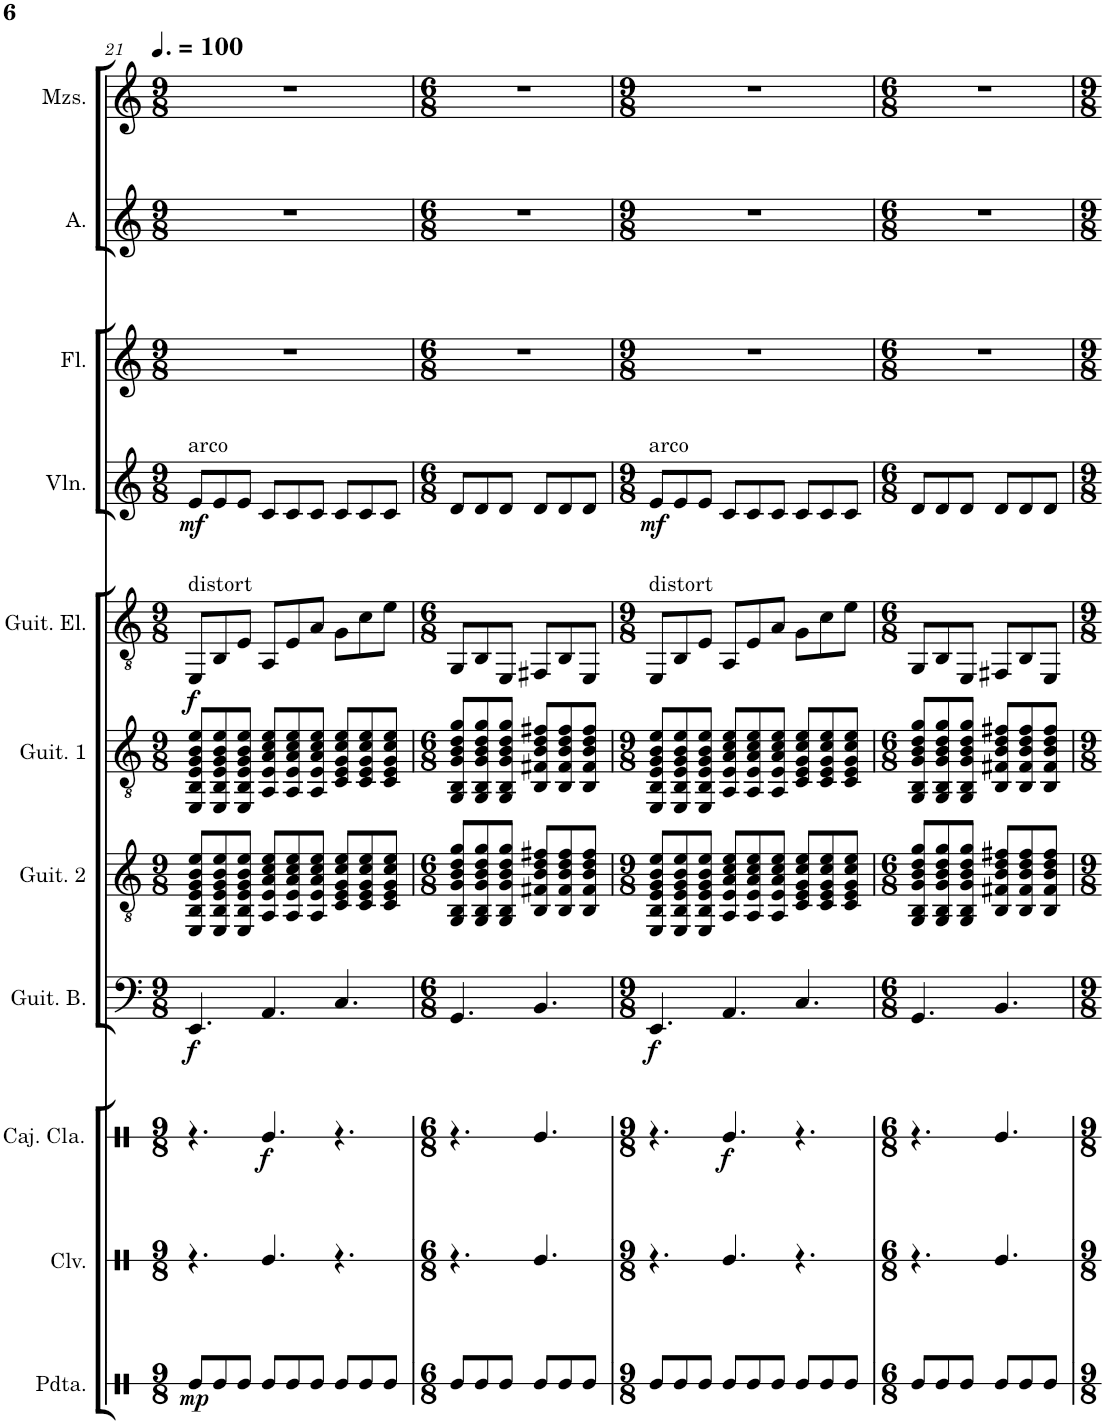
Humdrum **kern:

**kern	**dynam	**kern	**kern	**dynam	**kern	**dynam	**kern	**kern	**kern	**dynam	**kern	**dynam	**kern	**kern	**kern
*part11	*part11	*part10	*part9	*part9	*part8	*part8	*part7	*part6	*part5	*part5	*part4	*part4	*part3	*part2	*part1
*staff11	*staff11	*staff10	*staff9	*staff9	*staff8	*staff8	*staff7	*staff6	*staff5	*staff5	*staff4	*staff4	*staff3	*staff2	*staff1
*I"Pandereta	*	*I"Claves	*I"Caja clara	*	*I"Bajo eléctrico	*	*I"Guitarra acústica 2	*I"Guitarra acústica 1	*I"Guitarra eléctrica	*	*I"Violín	*	*I"Flauta	*I"Alto	*I"Mezzo-soprano
*I'Pdta.	*	*I'Clv.	*I'Caj. Cla.	*	*	*	*I'Guit. 2	*I'Guit. 1	*I'Guit. El.	*	*I'Vln.	*	*I'Fl.	*I'A.	*I'Mzs.
!!LO:PB:g=z
*clefX	*	*clefX	*clefX	*	*clefF4	*	*clefGv2	*clefGv2	*clefGv2	*	*clefG2	*	*clefG2	*clefG2	*clefG2
*	*	*	*	*	*Trd7c12	*	*	*	*	*	*	*	*	*	*
*k[]	*	*k[]	*k[]	*	*k[]	*	*k[]	*k[]	*k[]	*	*k[]	*	*k[]	*k[]	*k[]
*M9/8	*	*M9/8	*M9/8	*	*M9/8	*	*M9/8	*M9/8	*M9/8	*	*M9/8	*	*M9/8	*M9/8	*M9/8
*MM150	*	*MM150	*MM150	*	*MM150	*	*MM150	*MM150	*MM150	*	*MM150	*	*MM150	*MM150	*MM150
=21	=21	=21	=21	=21	=21	=21	=21	=21	=21	=21	=21	=21	=21	=21	=21
!	!	!	!	!	!	!	!	!	!	!	!LO:TX:a:t=arco	!	!	!	!
!	!	!	!	!	!	!	!	!	!LO:TX:a:t=distort	!	!	!	!	!	!
!	!LO:DY:b	!	!	!	!	!LO:DY:b	!	!	!	!LO:DY:b	!	!LO:DY:b	!	!	!
8Re/L	mp	4.r	4.r	.	4.EE/	f	8EE/ 8BB/ 8E/ 8G/ 8B/ 8e/L	8EE/ 8BB/ 8E/ 8G/ 8B/ 8e/L	8EE/L	f	8e/L	mf	8%9r	8%9r	8%9r
8Re/	.	.	.	.	.	.	8EE/ 8BB/ 8E/ 8G/ 8B/ 8e/	8EE/ 8BB/ 8E/ 8G/ 8B/ 8e/	8BB/	.	8e/	.	.	.	.
8Re/J	.	.	.	.	.	.	8EE/ 8BB/ 8E/ 8G/ 8B/ 8e/J	8EE/ 8BB/ 8E/ 8G/ 8B/ 8e/J	8E/J	.	8e/J	.	.	.	.
!	!	!	!	!LO:DY:b	!	!	!	!	!	!	!	!	!	!	!
8Re/L	.	4.Re/	4.Re/	f	4.AA/	.	8AA/ 8E/ 8A/ 8c/ 8e/L	8AA/ 8E/ 8A/ 8c/ 8e/L	8AA/L	.	8c/L	.	.	.	.
8Re/	.	.	.	.	.	.	8AA/ 8E/ 8A/ 8c/ 8e/	8AA/ 8E/ 8A/ 8c/ 8e/	8E/	.	8c/	.	.	.	.
8Re/J	.	.	.	.	.	.	8AA/ 8E/ 8A/ 8c/ 8e/J	8AA/ 8E/ 8A/ 8c/ 8e/J	8A/J	.	8c/J	.	.	.	.
8Re/L	.	4.r	4.r	.	4.C/	.	8C/ 8E/ 8G/ 8c/ 8e/L	8C/ 8E/ 8G/ 8c/ 8e/L	8G\L	.	8c/L	.	.	.	.
8Re/	.	.	.	.	.	.	8C/ 8E/ 8G/ 8c/ 8e/	8C/ 8E/ 8G/ 8c/ 8e/	8c\	.	8c/	.	.	.	.
8Re/J	.	.	.	.	.	.	8C/ 8E/ 8G/ 8c/ 8e/J	8C/ 8E/ 8G/ 8c/ 8e/J	8e\J	.	8c/J	.	.	.	.
=22	=22	=22	=22	=22	=22	=22	=22	=22	=22	=22	=22	=22	=22	=22	=22
*M6/8	*	*M6/8	*M6/8	*	*M6/8	*	*M6/8	*M6/8	*M6/8	*	*M6/8	*	*M6/8	*M6/8	*M6/8
8Re/L	.	4.r	4.r	.	4.GG/	.	8GG/ 8BB/ 8G/ 8B/ 8d/ 8g/L	8GG/ 8BB/ 8G/ 8B/ 8d/ 8g/L	8GG/L	.	8d/L	.	2.r	2.r	2.r
8Re/	.	.	.	.	.	.	8GG/ 8BB/ 8G/ 8B/ 8d/ 8g/	8GG/ 8BB/ 8G/ 8B/ 8d/ 8g/	8BB/	.	8d/	.	.	.	.
8Re/J	.	.	.	.	.	.	8GG/ 8BB/ 8G/ 8B/ 8d/ 8g/J	8GG/ 8BB/ 8G/ 8B/ 8d/ 8g/J	8EE/J	.	8d/J	.	.	.	.
8Re/L	.	4.Re/	4.Re/	.	4.BB/	.	8BB/ 8F#X/ 8B/ 8d/ 8f#X/L	8BB/ 8F#X/ 8B/ 8d/ 8f#X/L	8FF#X/L	.	8d/L	.	.	.	.
8Re/	.	.	.	.	.	.	8BB/ 8F#/ 8B/ 8d/ 8f#/	8BB/ 8F#/ 8B/ 8d/ 8f#/	8BB/	.	8d/	.	.	.	.
8Re/J	.	.	.	.	.	.	8BB/ 8F#/ 8B/ 8d/ 8f#/J	8BB/ 8F#/ 8B/ 8d/ 8f#/J	8EE/J	.	8d/J	.	.	.	.
=23	=23	=23	=23	=23	=23	=23	=23	=23	=23	=23	=23	=23	=23	=23	=23
*M9/8	*	*M9/8	*M9/8	*	*M9/8	*	*M9/8	*M9/8	*M9/8	*	*M9/8	*	*M9/8	*M9/8	*M9/8
!	!	!	!	!	!	!	!	!	!	!	!LO:TX:a:t=arco	!	!	!	!
!	!	!	!	!	!	!	!	!	!LO:TX:a:t=distort	!	!	!	!	!	!
!	!	!	!	!	!	!LO:DY:b	!	!	!	!	!	!LO:DY:b	!	!	!
8Re/L	.	4.r	4.r	.	4.EE/	f	8EE/ 8BB/ 8E/ 8G/ 8B/ 8e/L	8EE/ 8BB/ 8E/ 8G/ 8B/ 8e/L	8EE/L	.	8e/L	mf	8%9r	8%9r	8%9r
8Re/	.	.	.	.	.	.	8EE/ 8BB/ 8E/ 8G/ 8B/ 8e/	8EE/ 8BB/ 8E/ 8G/ 8B/ 8e/	8BB/	.	8e/	.	.	.	.
8Re/J	.	.	.	.	.	.	8EE/ 8BB/ 8E/ 8G/ 8B/ 8e/J	8EE/ 8BB/ 8E/ 8G/ 8B/ 8e/J	8E/J	.	8e/J	.	.	.	.
!	!	!	!	!LO:DY:b	!	!	!	!	!	!	!	!	!	!	!
8Re/L	.	4.Re/	4.Re/	f	4.AA/	.	8AA/ 8E/ 8A/ 8c/ 8e/L	8AA/ 8E/ 8A/ 8c/ 8e/L	8AA/L	.	8c/L	.	.	.	.
8Re/	.	.	.	.	.	.	8AA/ 8E/ 8A/ 8c/ 8e/	8AA/ 8E/ 8A/ 8c/ 8e/	8E/	.	8c/	.	.	.	.
8Re/J	.	.	.	.	.	.	8AA/ 8E/ 8A/ 8c/ 8e/J	8AA/ 8E/ 8A/ 8c/ 8e/J	8A/J	.	8c/J	.	.	.	.
8Re/L	.	4.r	4.r	.	4.C/	.	8C/ 8E/ 8G/ 8c/ 8e/L	8C/ 8E/ 8G/ 8c/ 8e/L	8G\L	.	8c/L	.	.	.	.
8Re/	.	.	.	.	.	.	8C/ 8E/ 8G/ 8c/ 8e/	8C/ 8E/ 8G/ 8c/ 8e/	8c\	.	8c/	.	.	.	.
8Re/J	.	.	.	.	.	.	8C/ 8E/ 8G/ 8c/ 8e/J	8C/ 8E/ 8G/ 8c/ 8e/J	8e\J	.	8c/J	.	.	.	.
=24	=24	=24	=24	=24	=24	=24	=24	=24	=24	=24	=24	=24	=24	=24	=24
*M6/8	*	*M6/8	*M6/8	*	*M6/8	*	*M6/8	*M6/8	*M6/8	*	*M6/8	*	*M6/8	*M6/8	*M6/8
8Re/L	.	4.r	4.r	.	4.GG/	.	8GG/ 8BB/ 8G/ 8B/ 8d/ 8g/L	8GG/ 8BB/ 8G/ 8B/ 8d/ 8g/L	8GG/L	.	8d/L	.	2.r	2.r	2.r
8Re/	.	.	.	.	.	.	8GG/ 8BB/ 8G/ 8B/ 8d/ 8g/	8GG/ 8BB/ 8G/ 8B/ 8d/ 8g/	8BB/	.	8d/	.	.	.	.
8Re/J	.	.	.	.	.	.	8GG/ 8BB/ 8G/ 8B/ 8d/ 8g/J	8GG/ 8BB/ 8G/ 8B/ 8d/ 8g/J	8EE/J	.	8d/J	.	.	.	.
8Re/L	.	4.Re/	4.Re/	.	4.BB/	.	8BB/ 8F#X/ 8B/ 8d/ 8f#X/L	8BB/ 8F#X/ 8B/ 8d/ 8f#X/L	8FF#X/L	.	8d/L	.	.	.	.
8Re/	.	.	.	.	.	.	8BB/ 8F#/ 8B/ 8d/ 8f#/	8BB/ 8F#/ 8B/ 8d/ 8f#/	8BB/	.	8d/	.	.	.	.
8Re/J	.	.	.	.	.	.	8BB/ 8F#/ 8B/ 8d/ 8f#/J	8BB/ 8F#/ 8B/ 8d/ 8f#/J	8EE/J	.	8d/J	.	.	.	.
=	=	=	=	=	=	=	=	=	=	=	=	=	=	=	=
*-	*-	*-	*-	*-	*-	*-	*-	*-	*-	*-	*-	*-	*-	*-	*-
